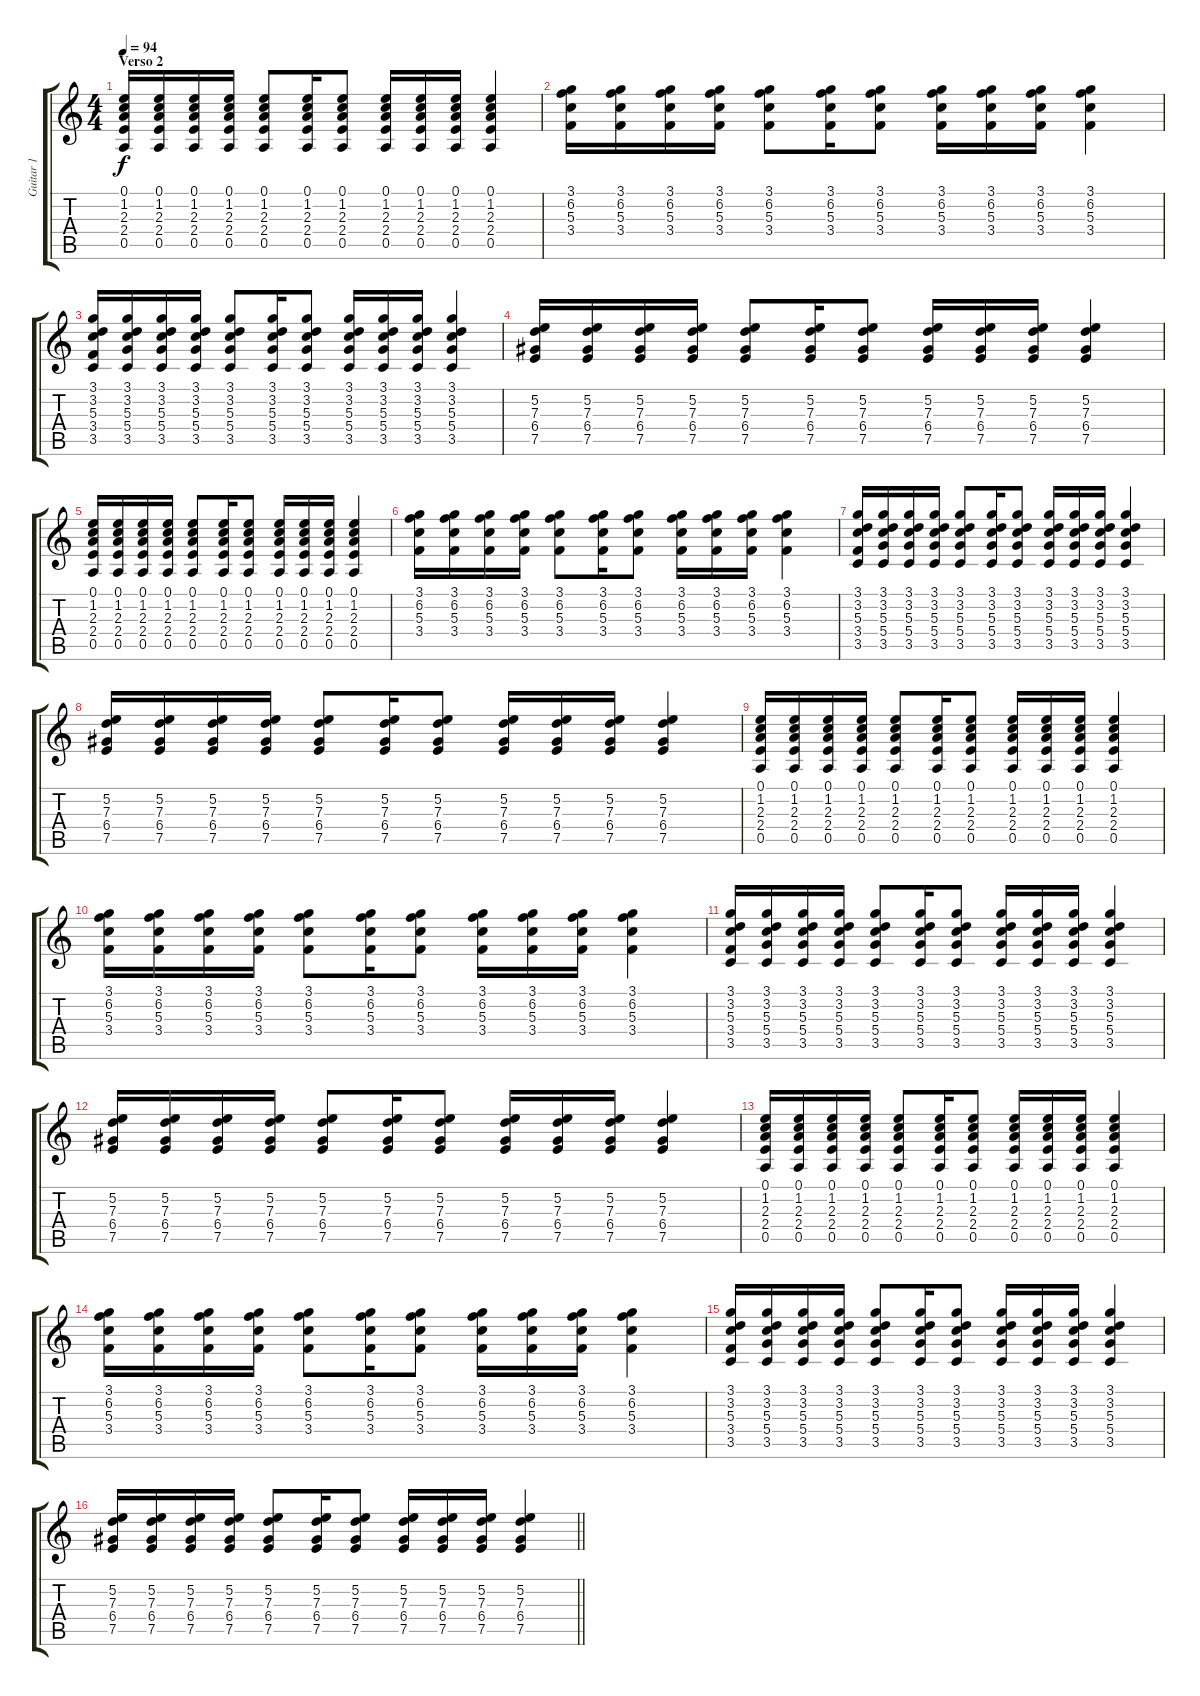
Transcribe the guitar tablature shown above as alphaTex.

\track ("Guitar 1" "Guitar 1") {instrument overdrivenguitar}
\staff {score tabs}
\tuning (E4 B3 G3 D3 A2 E2) {hide}
\ts (4 4)
\section ("" "Verso 2")
\tempo 94
\clef g2
\ks c
(0.1 1.2 2.3 2.4 0.5).16{dy f} (0.1 1.2 2.3 2.4 0.5).16 (0.1 1.2 2.3 2.4 0.5).16 (0.1 1.2 2.3 2.4 0.5).16 (0.1 1.2 2.3 2.4 0.5).8 (0.1 1.2 2.3 2.4 0.5).16 (0.1 1.2 2.3 2.4 0.5).8 (0.1 1.2 2.3 2.4 0.5).16 (0.1 1.2 2.3 2.4 0.5).16 (0.1 1.2 2.3 2.4 0.5).16 (0.1 1.2 2.3 2.4 0.5).4 |
(3.1 6.2 5.3 3.4).16 (3.1 6.2 5.3 3.4).16 (3.1 6.2 5.3 3.4).16 (3.1 6.2 5.3 3.4).16 (3.1 6.2 5.3 3.4).8 (3.1 6.2 5.3 3.4).16 (3.1 6.2 5.3 3.4).8 (3.1 6.2 5.3 3.4).16 (3.1 6.2 5.3 3.4).16 (3.1 6.2 5.3 3.4).16 (3.1 6.2 5.3 3.4).4 |
(3.1 3.2 5.3 3.4 3.5).16 (3.1 3.2 5.3 5.4 3.5).16 (3.1 3.2 5.3 5.4 3.5).16 (3.1 3.2 5.3 5.4 3.5).16 (3.1 3.2 5.3 5.4 3.5).8 (3.1 3.2 5.3 5.4 3.5).16 (3.1 3.2 5.3 5.4 3.5).8 (3.1 3.2 5.3 5.4 3.5).16 (3.1 3.2 5.3 5.4 3.5).16 (3.1 3.2 5.3 5.4 3.5).16 (3.1 3.2 5.3 5.4 3.5).4 |
(5.2 7.3 6.4 7.5).16 (5.2 7.3 6.4 7.5).16 (5.2 7.3 6.4 7.5).16 (5.2 7.3 6.4 7.5).16 (5.2 7.3 6.4 7.5).8 (5.2 7.3 6.4 7.5).16 (5.2 7.3 6.4 7.5).8 (5.2 7.3 6.4 7.5).16 (5.2 7.3 6.4 7.5).16 (5.2 7.3 6.4 7.5).16 (5.2 7.3 6.4 7.5).4 |
(0.1 1.2 2.3 2.4 0.5).16 (0.1 1.2 2.3 2.4 0.5).16 (0.1 1.2 2.3 2.4 0.5).16 (0.1 1.2 2.3 2.4 0.5).16 (0.1 1.2 2.3 2.4 0.5).8 (0.1 1.2 2.3 2.4 0.5).16 (0.1 1.2 2.3 2.4 0.5).8 (0.1 1.2 2.3 2.4 0.5).16 (0.1 1.2 2.3 2.4 0.5).16 (0.1 1.2 2.3 2.4 0.5).16 (0.1 1.2 2.3 2.4 0.5).4 |
(3.1 6.2 5.3 3.4).16 (3.1 6.2 5.3 3.4).16 (3.1 6.2 5.3 3.4).16 (3.1 6.2 5.3 3.4).16 (3.1 6.2 5.3 3.4).8 (3.1 6.2 5.3 3.4).16 (3.1 6.2 5.3 3.4).8 (3.1 6.2 5.3 3.4).16 (3.1 6.2 5.3 3.4).16 (3.1 6.2 5.3 3.4).16 (3.1 6.2 5.3 3.4).4 |
(3.1 3.2 5.3 3.4 3.5).16 (3.1 3.2 5.3 5.4 3.5).16 (3.1 3.2 5.3 5.4 3.5).16 (3.1 3.2 5.3 5.4 3.5).16 (3.1 3.2 5.3 5.4 3.5).8 (3.1 3.2 5.3 5.4 3.5).16 (3.1 3.2 5.3 5.4 3.5).8 (3.1 3.2 5.3 5.4 3.5).16 (3.1 3.2 5.3 5.4 3.5).16 (3.1 3.2 5.3 5.4 3.5).16 (3.1 3.2 5.3 5.4 3.5).4 |
(5.2 7.3 6.4 7.5).16 (5.2 7.3 6.4 7.5).16 (5.2 7.3 6.4 7.5).16 (5.2 7.3 6.4 7.5).16 (5.2 7.3 6.4 7.5).8 (5.2 7.3 6.4 7.5).16 (5.2 7.3 6.4 7.5).8 (5.2 7.3 6.4 7.5).16 (5.2 7.3 6.4 7.5).16 (5.2 7.3 6.4 7.5).16 (5.2 7.3 6.4 7.5).4 |
(0.1 1.2 2.3 2.4 0.5).16 (0.1 1.2 2.3 2.4 0.5).16 (0.1 1.2 2.3 2.4 0.5).16 (0.1 1.2 2.3 2.4 0.5).16 (0.1 1.2 2.3 2.4 0.5).8 (0.1 1.2 2.3 2.4 0.5).16 (0.1 1.2 2.3 2.4 0.5).8 (0.1 1.2 2.3 2.4 0.5).16 (0.1 1.2 2.3 2.4 0.5).16 (0.1 1.2 2.3 2.4 0.5).16 (0.1 1.2 2.3 2.4 0.5).4 |
(3.1 6.2 5.3 3.4).16 (3.1 6.2 5.3 3.4).16 (3.1 6.2 5.3 3.4).16 (3.1 6.2 5.3 3.4).16 (3.1 6.2 5.3 3.4).8 (3.1 6.2 5.3 3.4).16 (3.1 6.2 5.3 3.4).8 (3.1 6.2 5.3 3.4).16 (3.1 6.2 5.3 3.4).16 (3.1 6.2 5.3 3.4).16 (3.1 6.2 5.3 3.4).4 |
(3.1 3.2 5.3 3.4 3.5).16 (3.1 3.2 5.3 5.4 3.5).16 (3.1 3.2 5.3 5.4 3.5).16 (3.1 3.2 5.3 5.4 3.5).16 (3.1 3.2 5.3 5.4 3.5).8 (3.1 3.2 5.3 5.4 3.5).16 (3.1 3.2 5.3 5.4 3.5).8 (3.1 3.2 5.3 5.4 3.5).16 (3.1 3.2 5.3 5.4 3.5).16 (3.1 3.2 5.3 5.4 3.5).16 (3.1 3.2 5.3 5.4 3.5).4 |
(5.2 7.3 6.4 7.5).16 (5.2 7.3 6.4 7.5).16 (5.2 7.3 6.4 7.5).16 (5.2 7.3 6.4 7.5).16 (5.2 7.3 6.4 7.5).8 (5.2 7.3 6.4 7.5).16 (5.2 7.3 6.4 7.5).8 (5.2 7.3 6.4 7.5).16 (5.2 7.3 6.4 7.5).16 (5.2 7.3 6.4 7.5).16 (5.2 7.3 6.4 7.5).4 |
(0.1 1.2 2.3 2.4 0.5).16 (0.1 1.2 2.3 2.4 0.5).16 (0.1 1.2 2.3 2.4 0.5).16 (0.1 1.2 2.3 2.4 0.5).16 (0.1 1.2 2.3 2.4 0.5).8 (0.1 1.2 2.3 2.4 0.5).16 (0.1 1.2 2.3 2.4 0.5).8 (0.1 1.2 2.3 2.4 0.5).16 (0.1 1.2 2.3 2.4 0.5).16 (0.1 1.2 2.3 2.4 0.5).16 (0.1 1.2 2.3 2.4 0.5).4 |
(3.1 6.2 5.3 3.4).16 (3.1 6.2 5.3 3.4).16 (3.1 6.2 5.3 3.4).16 (3.1 6.2 5.3 3.4).16 (3.1 6.2 5.3 3.4).8 (3.1 6.2 5.3 3.4).16 (3.1 6.2 5.3 3.4).8 (3.1 6.2 5.3 3.4).16 (3.1 6.2 5.3 3.4).16 (3.1 6.2 5.3 3.4).16 (3.1 6.2 5.3 3.4).4 |
(3.1 3.2 5.3 3.4 3.5).16 (3.1 3.2 5.3 5.4 3.5).16 (3.1 3.2 5.3 5.4 3.5).16 (3.1 3.2 5.3 5.4 3.5).16 (3.1 3.2 5.3 5.4 3.5).8 (3.1 3.2 5.3 5.4 3.5).16 (3.1 3.2 5.3 5.4 3.5).8 (3.1 3.2 5.3 5.4 3.5).16 (3.1 3.2 5.3 5.4 3.5).16 (3.1 3.2 5.3 5.4 3.5).16 (3.1 3.2 5.3 5.4 3.5).4 |
\barLineRight lightlight
(5.2 7.3 6.4 7.5).16 (5.2 7.3 6.4 7.5).16 (5.2 7.3 6.4 7.5).16 (5.2 7.3 6.4 7.5).16 (5.2 7.3 6.4 7.5).8 (5.2 7.3 6.4 7.5).16 (5.2 7.3 6.4 7.5).8 (5.2 7.3 6.4 7.5).16 (5.2 7.3 6.4 7.5).16 (5.2 7.3 6.4 7.5).16 (5.2 7.3 6.4 7.5).4
